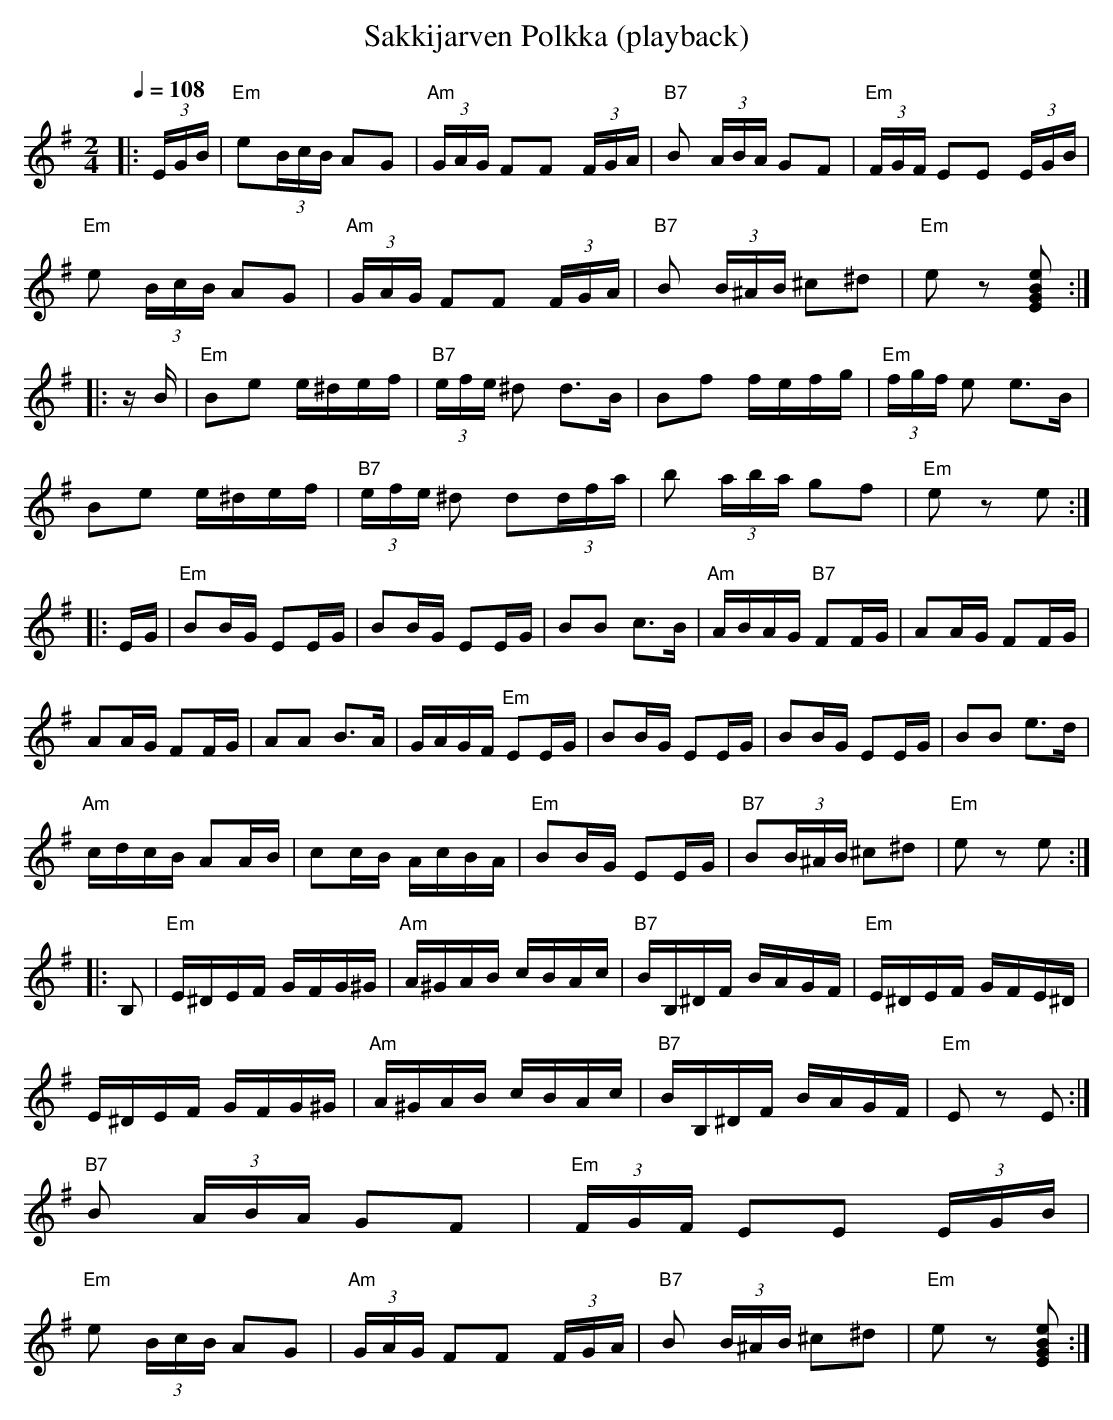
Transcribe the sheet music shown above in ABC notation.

X:1
T:Sakkijarven Polkka (playback)
M:2/4
L:1/16
Q:1/4=108
K:Em
|: (3EGB | "Em" e2(3BcB A2G2 | "Am" (3GAG F2F2 (3FGA |
"B7" B2 (3ABA G2F2 | "Em" (3FGF E2E2 (3EGB | !
"Em" e2 (3BcB A2G2 | "Am" (3GAG F2F2 (3FGA |
"B7" B2 (3B^AB ^c2^d2 | "Em" e2 z2 [E2G2B2e2] :| !
|: z B | "Em" B2e2 e^def | "B7" (3efe ^d2 d3B |
B2f2 fefg | "Em" (3fgf e2 e3B | !
B2e2 e^def | "B7" (3efe ^d2 d2(3dfa |
b2 (3aba g2f2 | "Em" e2 z2 e2 :| !
|: EG | "Em" B2BG E2EG | B2BG E2EG | B2B2 c3B |
"Am" ABAG "B7" F2FG | A2AG F2FG | !
A2AG F2FG | A2A2 B3A | GAGF "Em" E2EG | B2BG E2EG |
B2BG E2EG | B2B2 e3d | !
"Am" cdcB A2AB | c2cB AcBA | "Em" B2BG E2EG |
"B7" B2(3B^AB ^c2^d2 | "Em" e2 z2 e2 :| !
|: B,2 | "Em" E^DEF GFG^G | "Am" A^GAB cBAc |
"B7" BB,^DF BAGF | "Em" E^DEF GFE^D | !
E^DEF GFG^G | "Am" A^GAB cBAc |
"B7" BB,^DF BAGF | "Em" E2 z2 E2 :| !
}: (3EGB | "Em" e2(3BcB A2G2 | "Am" (3GAG F2F2 (3FGA |
"B7" B2 (3ABA G2F2 | "Em" (3FGF E2E2 (3EGB | !
"Em" e2 (3BcB A2G2 | "Am" (3GAG F2F2 (3FGA |
"B7" B2 (3B^AB ^c2^d2 | "Em" e2 z2 [E2G2B2e2] :| !
